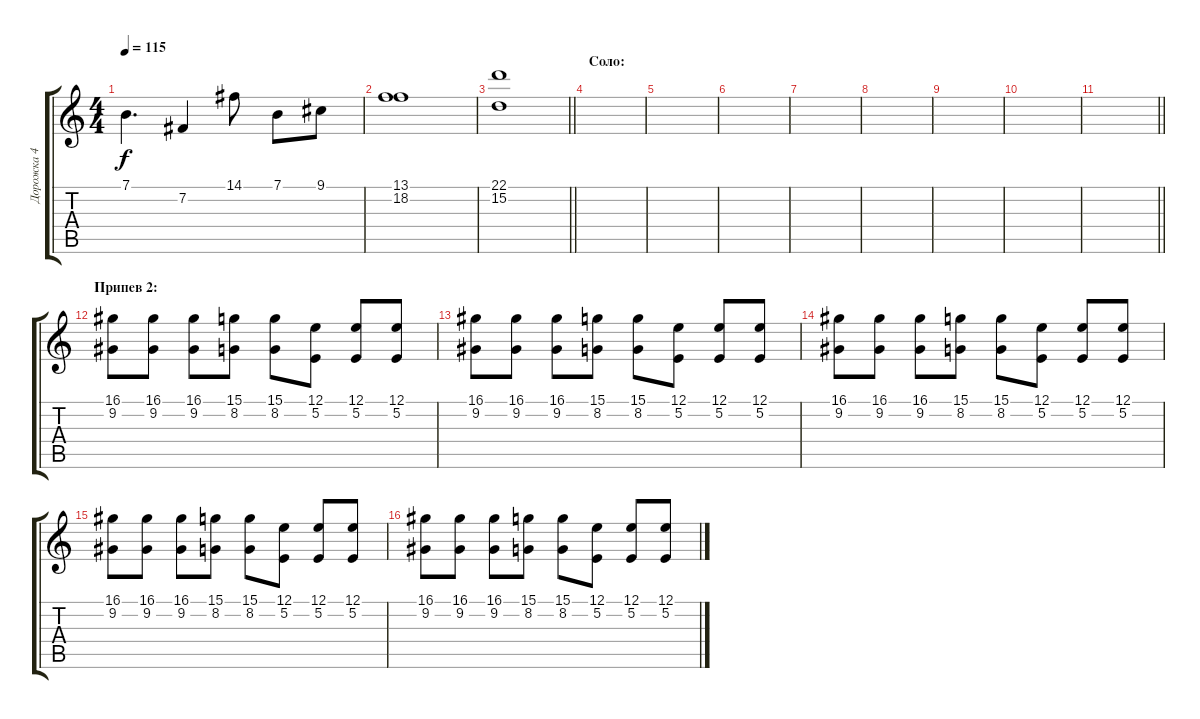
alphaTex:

\track ("Дорожка 4" "Дорожка 4") {instrument stringensemble1}
\staff {score tabs}
\tuning (E4 B3 G3 D3 A2 E2) {hide}
\ts (4 4)
\tempo 115
\clef g2
\ks c
7.1.4{d dy f} 7.2.4 14.1.8 7.1.8 9.1.8 |
(13.1 18.2).1 |
\barLineRight lightlight
(22.1 15.2).1 |
\section ("" "Соло:")
|
|
|
|
|
|
|
\barLineRight lightlight
|
\section ("" "Припев 2:")
(16.1 9.2).8{volume 15} (16.1 9.2).8 (16.1 9.2).8 (15.1 8.2).8 (15.1 8.2).8 (12.1 5.2).8 (12.1 5.2).8 (12.1 5.2).8 |
(16.1 9.2).8 (16.1 9.2).8 (16.1 9.2).8 (15.1 8.2).8 (15.1 8.2).8 (12.1 5.2).8 (12.1 5.2).8 (12.1 5.2).8 |
(16.1 9.2).8 (16.1 9.2).8 (16.1 9.2).8 (15.1 8.2).8 (15.1 8.2).8 (12.1 5.2).8 (12.1 5.2).8 (12.1 5.2).8 |
(16.1 9.2).8 (16.1 9.2).8 (16.1 9.2).8 (15.1 8.2).8 (15.1 8.2).8 (12.1 5.2).8 (12.1 5.2).8 (12.1 5.2).8 |
(16.1 9.2).8 (16.1 9.2).8 (16.1 9.2).8 (15.1 8.2).8 (15.1 8.2).8 (12.1 5.2).8 (12.1 5.2).8 (12.1 5.2).8
